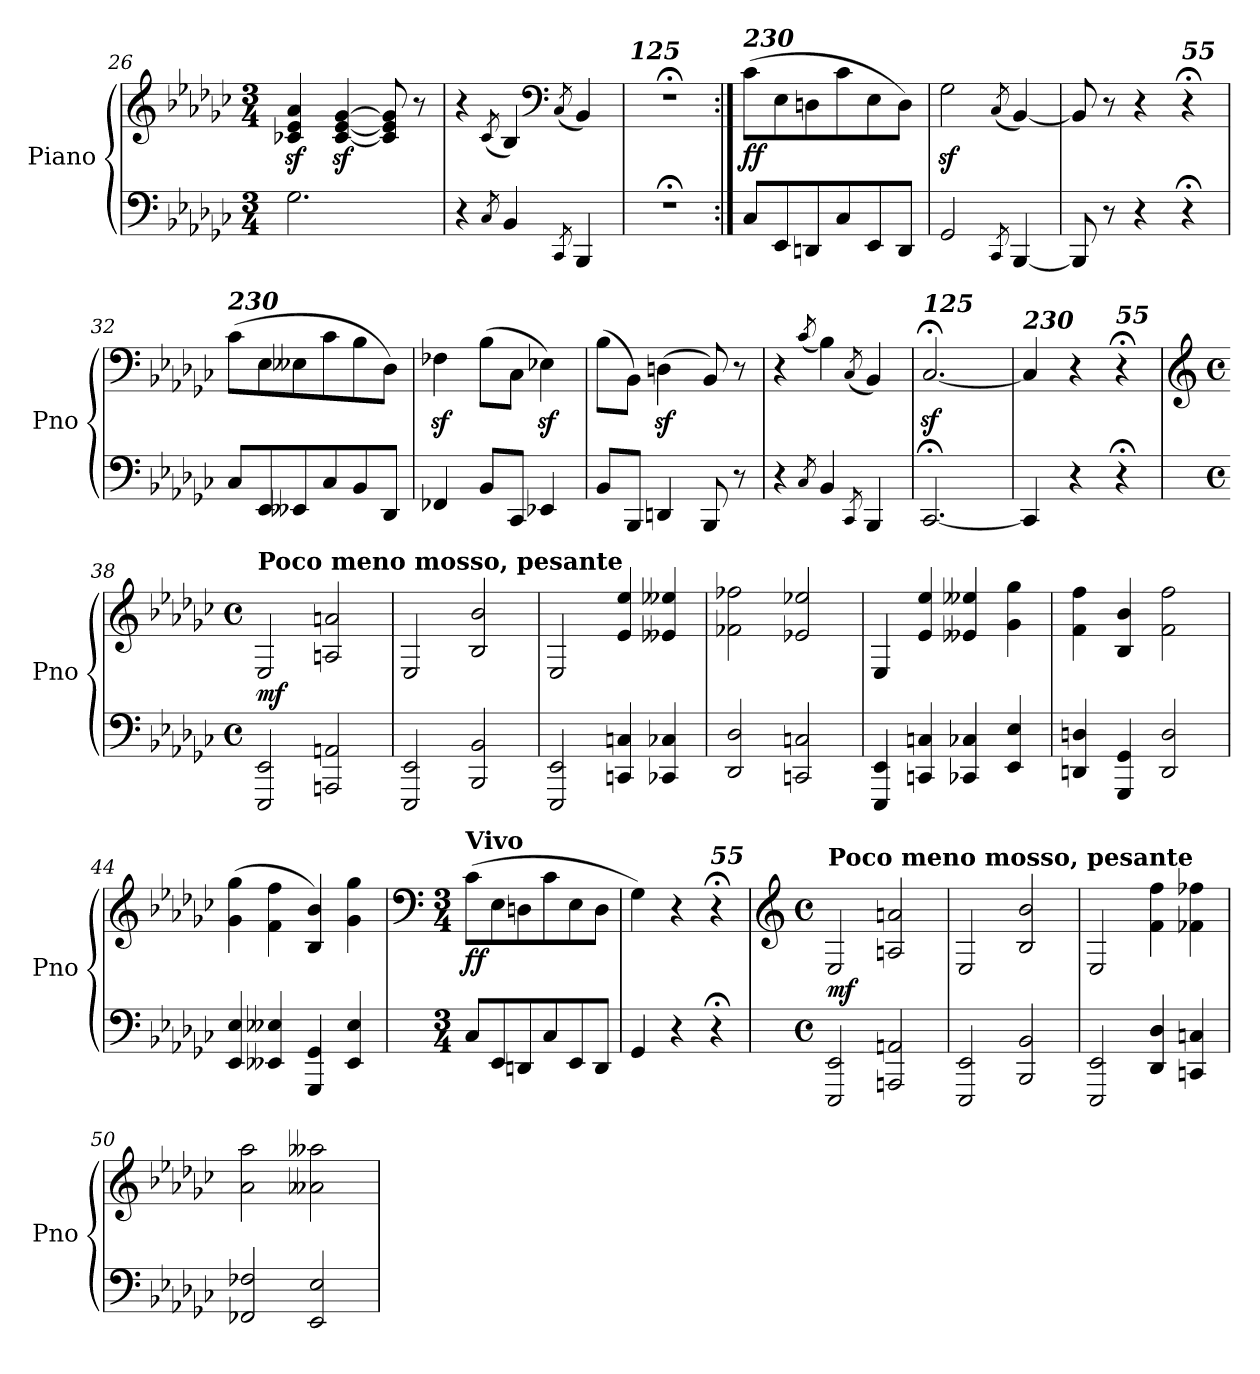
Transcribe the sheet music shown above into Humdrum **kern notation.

**kern	**kern	**dynam
*part1	*part1	*part1
*staff2	*staff1	*staff1/2
*I"Piano	*	*
*I'Pno	*	*
*clefF4	*clefG2	*
*k[b-e-a-d-g-c-]	*k[b-e-a-d-g-c-]	*
*M3/4	*M3/4	*
=26	=26	=26
2.G-\	4c-X/z< 4e-/z< 4a-/z<	.
.	[4c-/z< [4e-/z< [4g-/z<	.
.	8c-/] 8e-/] 8g-/]	.
.	8r	.
=27	=27	=27
4r	4r	.
8qC-/	(8qc-/	.
4BB-/	4B-/)	.
8qCC-/	.	.
*	*clefF4	*
.	(8qC-/	.
4BBB-/	4BB-/)	.
=28	=28	=28
!	!LO:TX:a:Bi:t=125	!
2.r;<	2.r;<	.
=29:|!	=29:|!	=29:|!
!	!LO:TX:a:Bi:t=230	!
!	!	!LO:DY:b
8C-/L	(8c-\L	ff
8EE-/	8E-\	.
8DDn/	8Dn\	.
8C-/	8c-\	.
8EE-/	8E-\	.
8DD/J	8D\J)	.
=30	=30	=30
2GG-/	2G-z<\	.
8qCC-/	(8qC-/	.
[4BBB-/	[4BB-/)	.
=31	=31	=31
8BBB-/]	8BB-/]	.
8r	8r	.
4r	4r	.
!	!LO:TX:a:Bi:t=55	!
4r;<	4r;<	.
!!LO:PB:g=z
=32	=32	=32
!	!LO:TX:a:Bi:t=230	!
8C-/L	(8c-\L	.
8EE-/	8E-\	.
8EE--X/	8E--X\	.
8C-/	8c-\	.
8BB-/	8B-\	.
8DD-/J	8D-\J)	.
=33	=33	=33
4FF-X/	4F-Xz<\	.
8BB-/L	(8B-\L	.
8CC-/J	8C-\J	.
4EE-X/	4E-Xz<\)	.
=34	=34	=34
8BB-/L	(8B-\L	.
8BBB-/J	8BB-\J)	.
4DDn/	(4Dnz<\	.
8BBB-/	8BB-/)	.
8r	8r	.
=35	=35	=35
4r	4r	.
8qC-/	(8qc-/	.
4BB-/	4B-\)	.
8qCC-/	(8qC-/	.
4BBB-/	4BB-/)	.
=36	=36	=36
!	!LO:TX:a:Bi:t=125	!
[2.CC-;</	[2.C-z<;</	.
=37	=37	=37
!	!LO:TX:a:Bi:t=230	!
4CC-/]	4C-/]	.
4r	4r	.
!	!LO:TX:a:Bi:t=55	!
4r;<	4r;<	.
!!LO:LB:g=z
=38	=38	=38
*	*clefG2	*
*M4/4	*M4/4	*
*met(c)	*met(c)	*
!	!LO:TX:a:B:t=Poco meno mosso, pesante	!
!	!	!LO:DY:b
2EEE-/ 2EE-/	2E-/	mf
2AAAn/ 2AAn/	2An/ 2an/	.
=39	=39	=39
2EEE-/ 2EE-/	2E-/	.
2BBB-/ 2BB-/	2B-/ 2b-/	.
=40	=40	=40
2EEE-/ 2EE-/	2E-/	.
4CCn/ 4Cn/	4e-/ 4ee-/	.
4CC-X/ 4C-X/	4e--X/ 4ee--X/	.
=41	=41	=41
2DD-/ 2D-/	2f-X\ 2ff-X\	.
2CCn/ 2Cn/	2e-X/ 2ee-X/	.
=42	=42	=42
4EEE-/ 4EE-/	4E-/	.
4CCn/ 4Cn/	4e-/ 4ee-/	.
4CC-X/ 4C-X/	4e--X/ 4ee--X/	.
4EE-/ 4E-/	4g-\ 4gg-\	.
=43	=43	=43
4DDn/ 4Dn/	4f\ 4ff\	.
4GGG-/ 4GG-/	4B-/ 4b-/	.
2DD/ 2D/	2f\ 2ff\	.
!!LO:LB:g=z
=44	=44	=44
4EE-/ 4E-/	(4g-\ 4gg-\	.
4EE--X/ 4E--X/	4f\ 4ff\	.
4GGG-/ 4GG-/	4B-/ 4b-/)	.
4EE--/ 4E--/	4g-\ 4gg-\	.
=45	=45	=45
*	*clefF4	*
*M3/4	*M3/4	*
!	!LO:TX:a:B:t=Vivo	!
!	!	!LO:DY:b
8C-/L	(8c-\L	ff
8EE-/	8E-\	.
8DDn/	8Dn\	.
8C-/	8c-\	.
8EE-/	8E-\	.
8DD/J	8D\J	.
=46	=46	=46
4GG-/	4G-\)	.
4r	4r	.
!	!LO:TX:a:Bi:t=55	!
4r;<	4r;<	.
=47	=47	=47
*	*clefG2	*
*M4/4	*M4/4	*
*met(c)	*met(c)	*
!	!LO:TX:a:B:t=Poco meno mosso, pesante	!
!	!	!LO:DY:b
2EEE-/ 2EE-/	2E-/	mf
2AAAn/ 2AAn/	2An/ 2an/	.
=48	=48	=48
2EEE-/ 2EE-/	2E-/	.
2BBB-/ 2BB-/	2B-/ 2b-/	.
!!LO:LB:g=z
=49	=49	=49
2EEE-/ 2EE-/	2E-/	.
4DD-/ 4D-/	4f\ 4ff\	.
4CCn/ 4Cn/	4f-X\ 4ff-X\	.
=50	=50	=50
2FF-X/ 2F-X/	2a-\ 2aa-\	.
2EE-/ 2E-/	2a--X\ 2aa--X\	.
=	=	=
*-	*-	*-
